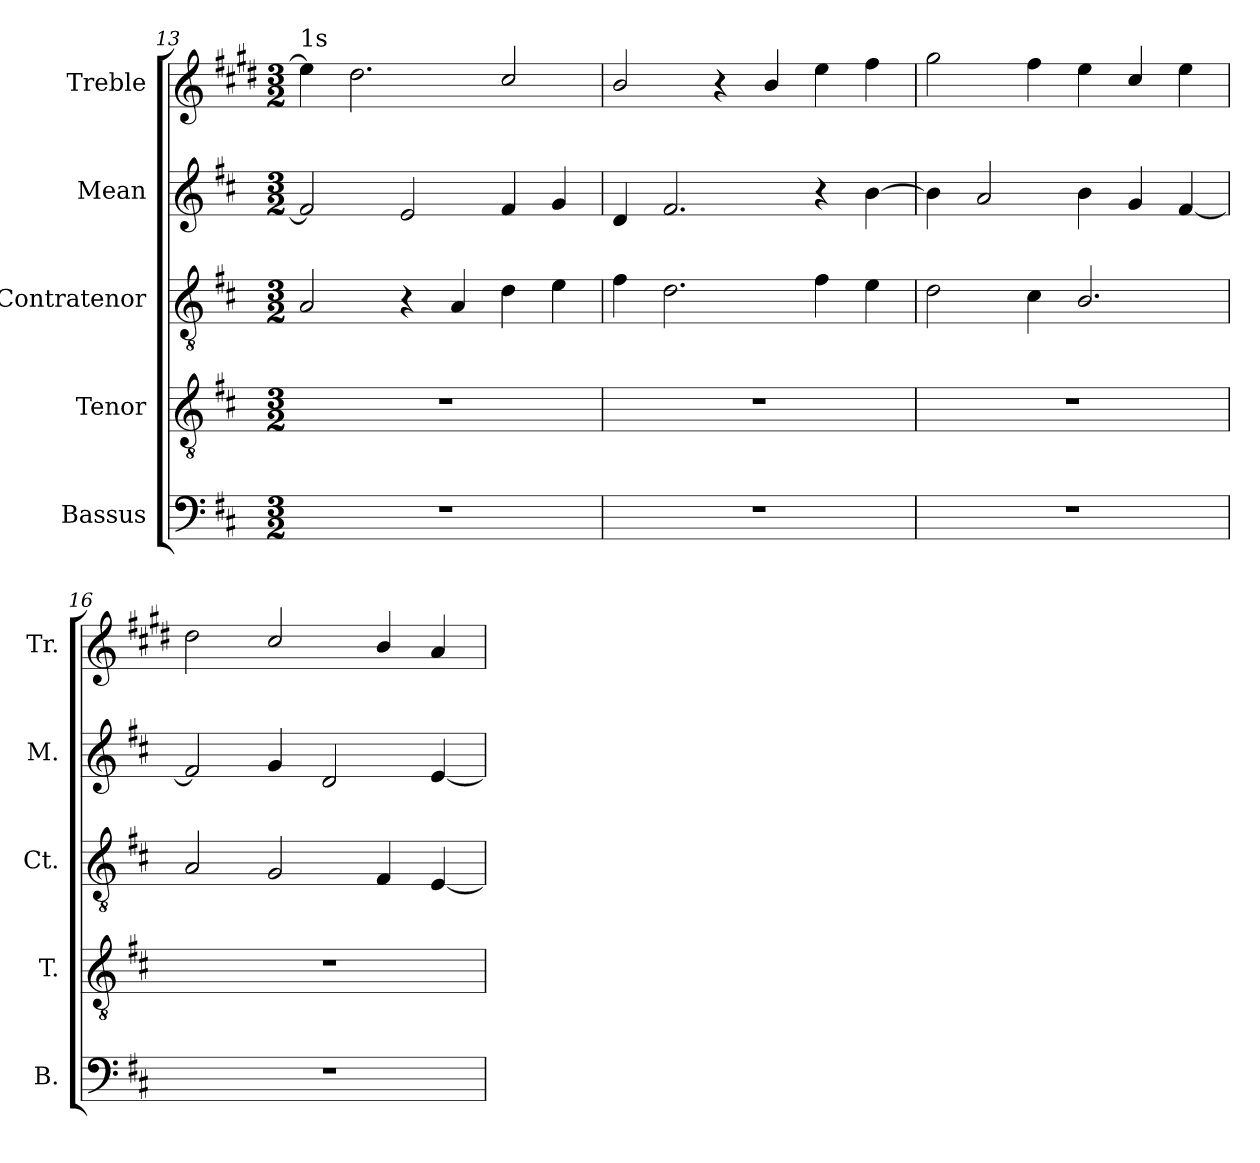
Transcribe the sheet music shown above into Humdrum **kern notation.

**kern	**kern	**kern	**kern	**kern
*part5	*part4	*part3	*part2	*part1
*staff5	*staff4	*staff3	*staff2	*staff1
*I"Bassus	*I"Tenor	*I"Contratenor	*I"Mean	*I"Treble
*I'B.	*I'T.	*I'Ct.	*I'M.	*I'Tr.
!!LO:LB:g=z
*clefF4	*clefGv2	*clefGv2	*clefG2	*clefG2
*ITrd7c12	*	*	*	*ITrd1c2
*k[f#c#]	*k[f#c#]	*k[f#c#]	*k[f#c#]	*k[f#c#]
*D:	*D:	*D:	*D:	*D:
*M3/2	*M3/2	*M3/2	*M3/2	*M3/2
=13	=13	=13	=13	=13
!	!	!	!	!LO:TX:a:t=1s
1.r	1.r	2A/	2f#/]	4dd\]
.	.	.	.	2.cc#\
.	.	4r	2e/	.
.	.	4A/	.	.
.	.	4d\	4f#/	2b/
.	.	4e\	4g/	.
=14	=14	=14	=14	=14
1.r	1.r	4f#\	4d/	2a/
.	.	2.d\	2.f#/	.
.	.	.	.	4r
.	.	.	.	4a/
.	.	4f#\	4r	4dd\
.	.	4e\	[>4b\	4ee\
=15	=15	=15	=15	=15
1.r	1.r	2d\	4b\]	2ff#\
.	.	.	2a/	.
.	.	4c#\	.	4ee\
.	.	2.B/	4b\	4dd\
.	.	.	4g/	4b/
.	.	.	[<4f#/	4dd\
=16	=16	=16	=16	=16
1.r	1.r	2A/	2f#/]	2cc#\
.	.	2G/	4g/	2b/
.	.	.	2d/	.
.	.	4F#/	.	4a/
.	.	[>4E/	[>4e/	4g/
=	=	=	=	=
*-	*-	*-	*-	*-
